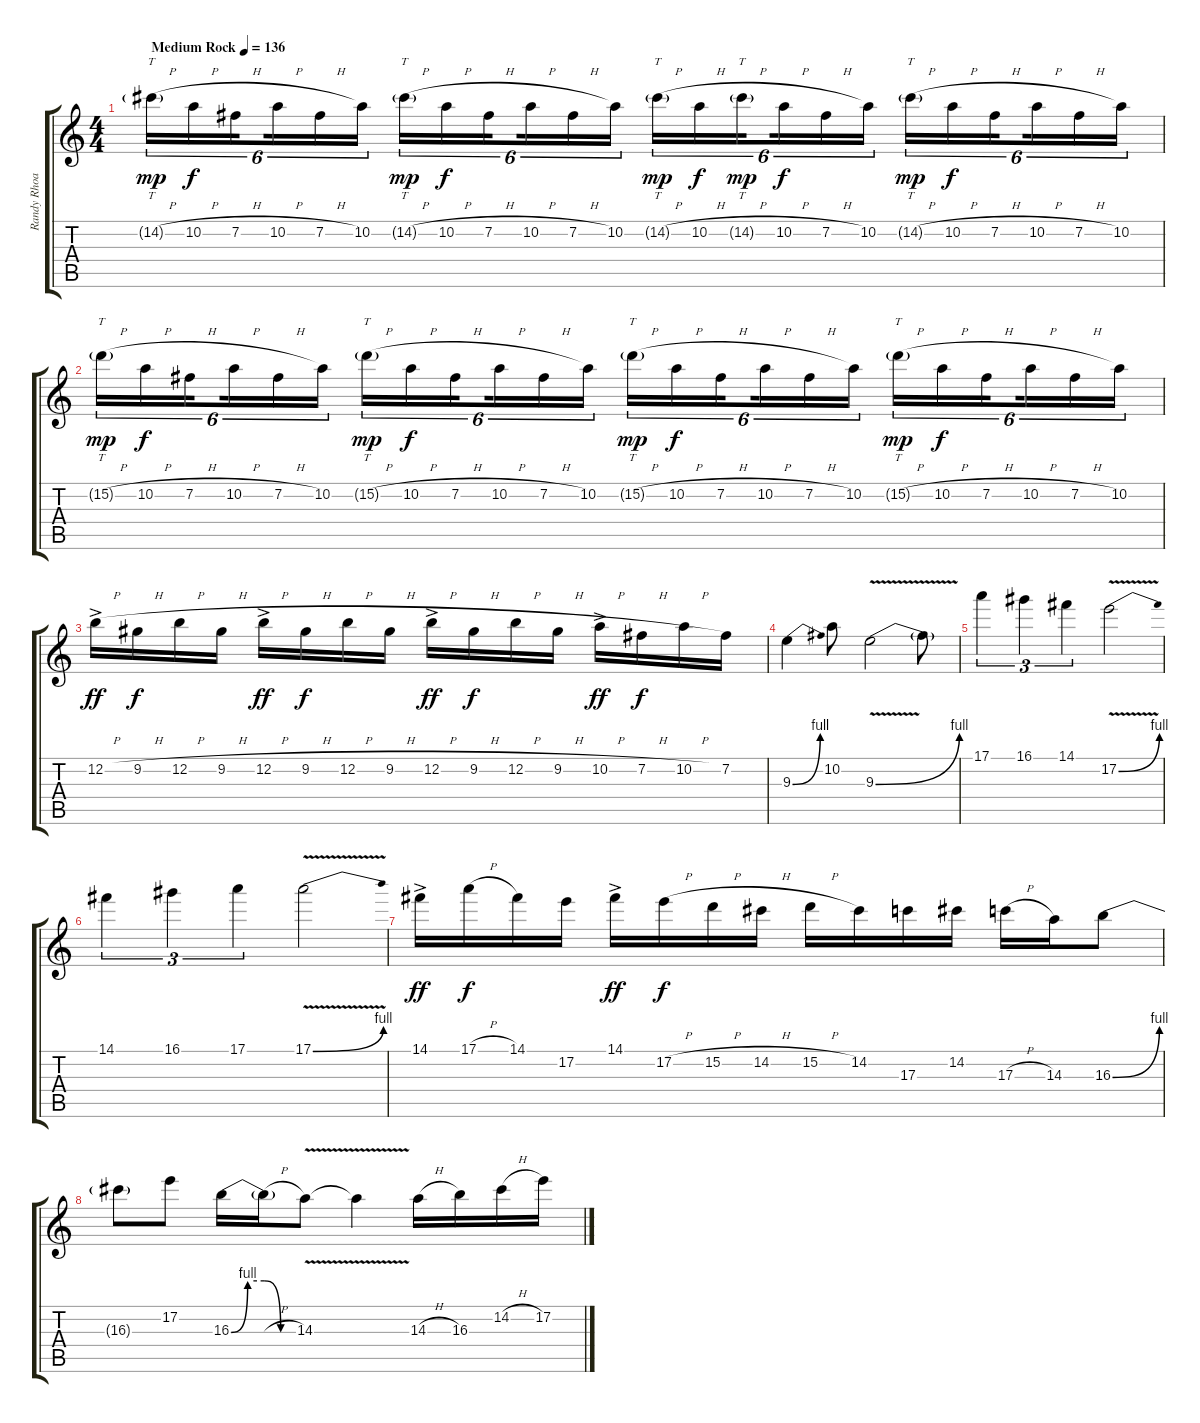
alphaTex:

\track ("Randy Rhoads" "Randy Rhoa") {instrument distortionguitar}
\staff {score tabs}
\tuning (E4 B3 G3 D3 A2 E2) {hide}
\ts (4 4)
\tempo (136 "Medium Rock")
\clef g2
\ks c
14.2{h g}.16{tt tu (6 4) dy mp instrument distortionguitar} 10.2{h}.16{tu (6 4) dy f beam merge} 7.2{h}.16{tu (6 4) beam splitsecondary} 10.2{h}.16{tu (6 4) beam merge} 7.2{h}.16{tu (6 4) beam merge} 10.2.16{tu (6 4)} 14.2{h g}.16{tt tu (6 4) dy mp} 10.2{h}.16{tu (6 4) dy f beam merge} 7.2{h}.16{tu (6 4) beam splitsecondary} 10.2{h}.16{tu (6 4) beam merge} 7.2{h}.16{tu (6 4) beam merge} 10.2.16{tu (6 4)} 14.2{h g}.16{tt tu (6 4) dy mp} 10.2{h}.16{tu (6 4) dy f beam merge} 14.2{h g}.16{tt tu (6 4) dy mp beam splitsecondary} 10.2{h}.16{tu (6 4) dy f beam merge} 7.2{h}.16{tu (6 4) beam merge} 10.2.16{tu (6 4)} 14.2{h g}.16{tt tu (6 4) dy mp} 10.2{h}.16{tu (6 4) dy f beam merge} 7.2{h}.16{tu (6 4) beam splitsecondary} 10.2{h}.16{tu (6 4) beam merge} 7.2{h}.16{tu (6 4) beam merge} 10.2.16{tu (6 4)} |
15.2{h g}.16{tt tu (6 4) dy mp} 10.2{h}.16{tu (6 4) dy f beam merge} 7.2{h}.16{tu (6 4) beam splitsecondary} 10.2{h}.16{tu (6 4) beam merge} 7.2{h}.16{tu (6 4) beam merge} 10.2.16{tu (6 4)} 15.2{h g}.16{tt tu (6 4) dy mp} 10.2{h}.16{tu (6 4) dy f beam merge} 7.2{h}.16{tu (6 4) beam splitsecondary} 10.2{h}.16{tu (6 4) beam merge} 7.2{h}.16{tu (6 4) beam merge} 10.2.16{tu (6 4)} 15.2{h g}.16{tt tu (6 4) dy mp} 10.2{h}.16{tu (6 4) dy f beam merge} 7.2{h}.16{tu (6 4) beam splitsecondary} 10.2{h}.16{tu (6 4) beam merge} 7.2{h}.16{tu (6 4) beam merge} 10.2.16{tu (6 4)} 15.2{h g}.16{tt tu (6 4) dy mp} 10.2{h}.16{tu (6 4) dy f beam merge} 7.2{h}.16{tu (6 4) beam splitsecondary} 10.2{h}.16{tu (6 4) beam merge} 7.2{h}.16{tu (6 4) beam merge} 10.2.16{tu (6 4)} |
12.2{h ac}.16{dy ff} 9.2{h}.16{dy f} 12.2{h}.16 9.2{h}.16 12.2{h ac}.16{dy ff} 9.2{h}.16{dy f} 12.2{h}.16 9.2{h}.16 12.2{h ac}.16{dy ff} 9.2{h}.16{dy f} 12.2{h}.16 9.2{h}.16 10.2{h ac}.16{dy ff} 7.2{h}.16{dy f} 10.2{h}.16 7.2.16 |
9.3{be (bend 0 0 60 4)}.4 10.2.8 9.3{be (bend 0 0 60 4) v}.2 9.3{t}.8 |
17.1.4{tu (3 2)} 16.1.4{tu (3 2)} 14.1.4{tu (3 2)} 17.2{be (bend 0 0 60 4) v}.2 |
14.1.4{tu (3 2)} 16.1.4{tu (3 2)} 17.1.4{tu (3 2)} 17.1{be (bend 0 0 60 4) v}.2 |
14.1{ac}.16{dy ff} 17.1{h}.16{dy f} 14.1.16 17.2.16 14.1{ac}.16{dy ff} 17.2{h}.16{dy f} 15.2{h}.16 14.2{h}.16 15.2{h}.16 14.2.16 17.3.16 14.2.16 17.3{h}.16 14.3.16 16.3{be (bend 0 0 60 4)}.8 |
16.3{t}.8 17.2.8 16.3{be (custom 0 0 15 4 30 4 45 0 60 0)}.16 16.3{h t}.16 14.3{v}.8 14.3{t}.4 14.3{h}.16 16.3.16 14.2{h}.16 17.2.16
